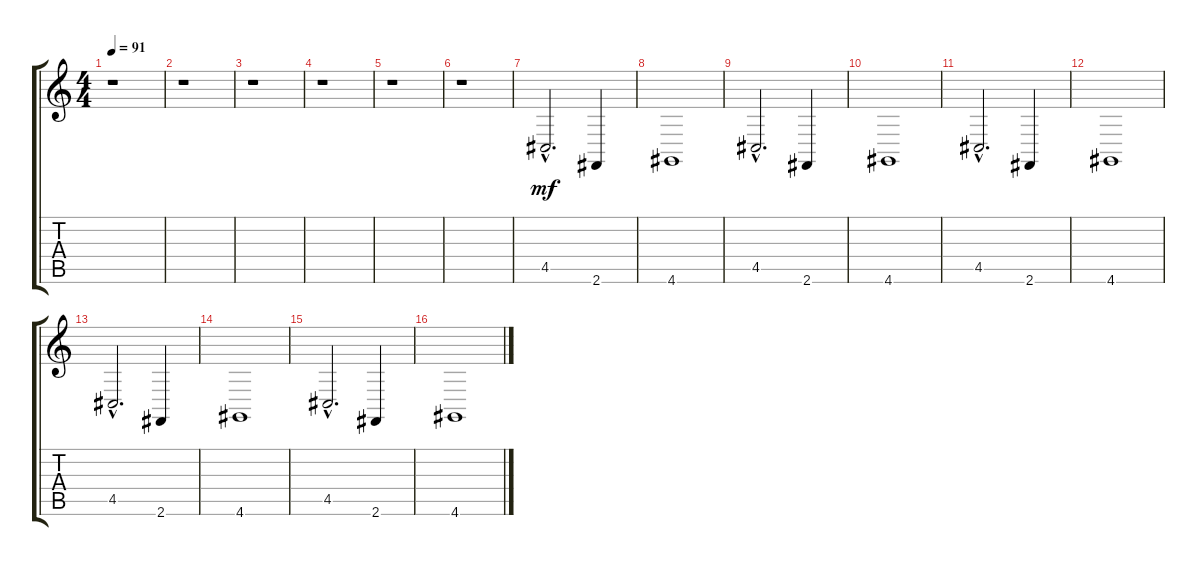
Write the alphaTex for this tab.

\track "" {instrument stringensemble2}
\staff {score tabs}
\tuning (E4 B3 G3 D3 A2 E2) {hide}
\ts (4 4)
\tempo 91
\clef g2
\ks c
r.1{dy f} |
r.1 |
r.1 |
r.1 |
r.1 |
r.1 |
4.5{hac}.2{d dy mf} 2.6.4 |
4.6.1 |
4.5{hac}.2{d} 2.6.4 |
4.6.1 |
4.5{hac}.2{d} 2.6.4 |
4.6.1 |
4.5{hac}.2{d} 2.6.4 |
4.6.1 |
4.5{hac}.2{d} 2.6.4 |
4.6.1
